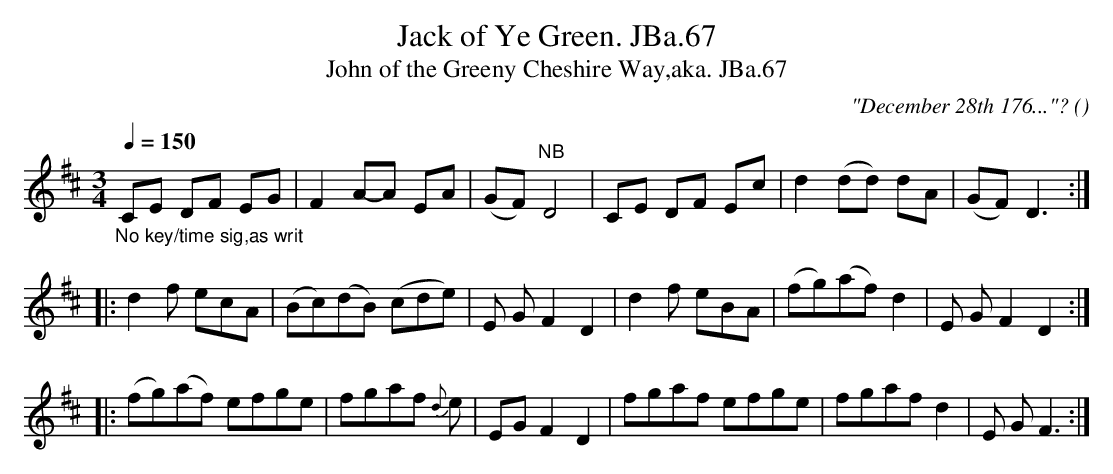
X:1
T:Jack of Ye Green. JBa.67
T:John of the Greeny Cheshire Way,aka. JBa.67
M:3/4
L:1/8
Q:1/4=150
C:"December 28th 176..."?
O:
K:D major
"_No key/time sig,as writ"CE DF EG|F2 A-A EA|(GF) "NB"D4|\
CE DF Ec|d2 (dd) dA|(GF) D3:|
|:d2 f ecA|(Bc)(dB) (cde)|E G F2 D2|\
d2 f eBA|(fg)(af) d2|E G F2 D2:|
|:(fg)(af) efge|fgaf {d}e|\
EG F2 D2|fgaf efge|fgaf d2|E G F3:|
